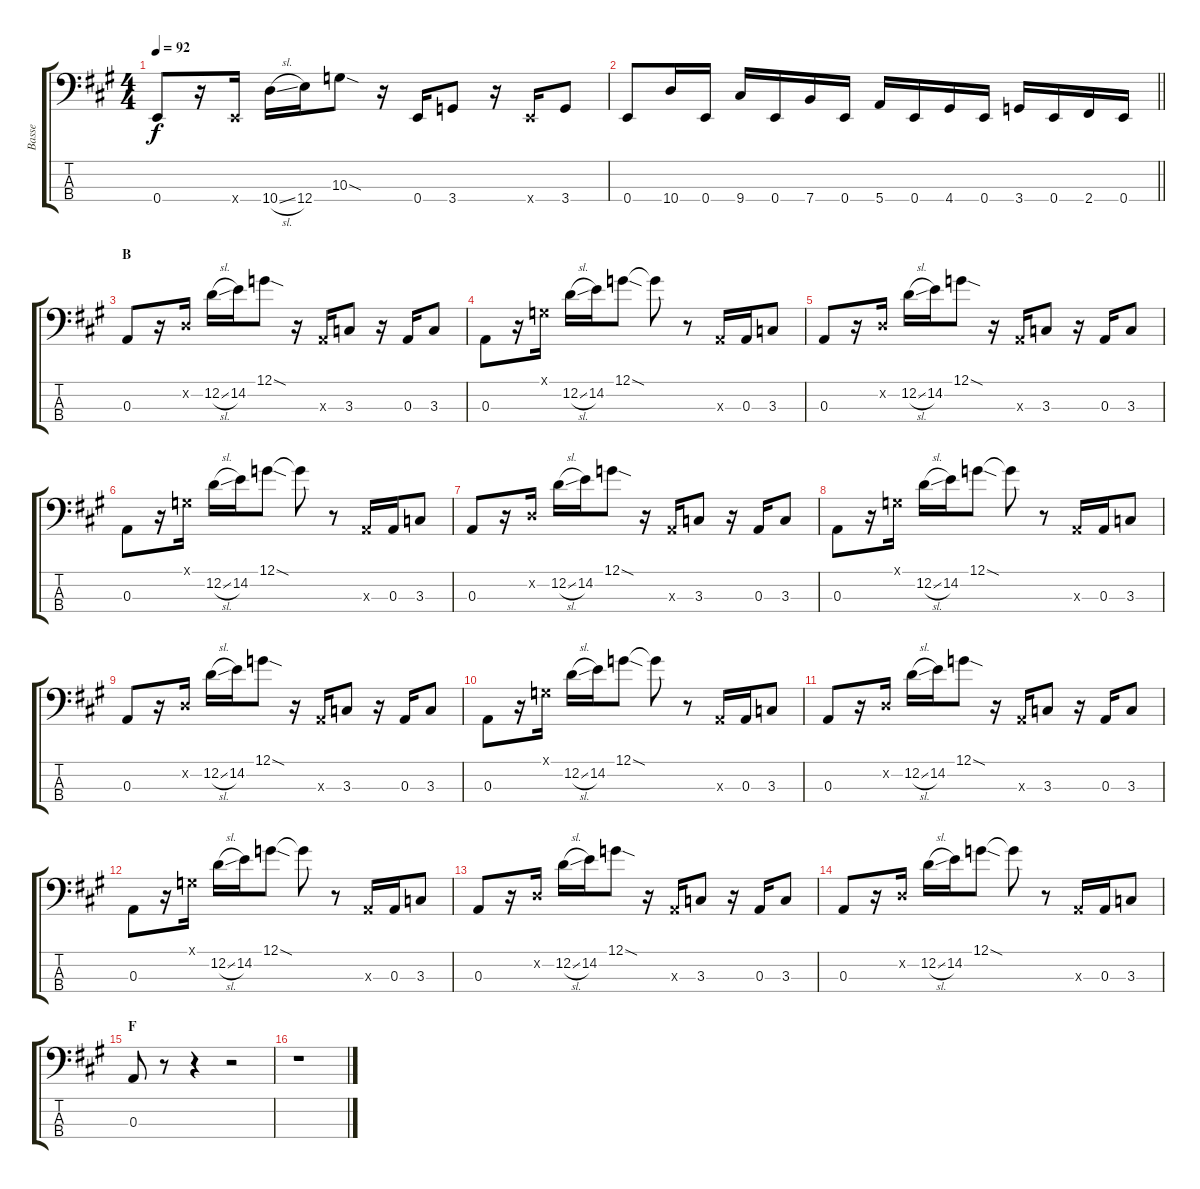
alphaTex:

\track ("Basse" "Basse") {instrument slapbass1}
\staff {score tabs}
\tuning (G2 D2 A1 E1) {hide}
\ts (4 4)
\tempo 92
\clef f4
\ks a
0.4.8{dy f} r.16 0.4{x}.16 10.4{sl}.16 12.4.16 10.3{sod}.8 r.16 0.4.16 3.4.8 r.16 0.4{x}.16 3.4.8 |
\barLineRight lightlight
0.4.8 10.4.16 0.4.16 9.4.16 0.4.16 7.4.16 0.4.16 5.4.16 0.4.16 4.4.16 0.4.16 3.4.16 0.4.16 2.4.16 0.4.16 |
\section ("" "B")
0.3.8 r.16 0.2{x}.16 12.2{sl}.16 14.2.16 12.1{sod}.8 r.16 0.3{x}.16 3.3.8 r.16 0.3.16 3.3.8 |
0.3.8 r.16 0.1{x}.16 12.2{sl}.16 14.2.16 12.1{sod}.8 12.1{t}.8 r.8 0.3{x}.16 0.3.16 3.3.8 |
0.3.8 r.16 0.2{x}.16 12.2{sl}.16 14.2.16 12.1{sod}.8 r.16 0.3{x}.16 3.3.8 r.16 0.3.16 3.3.8 |
0.3.8 r.16 0.1{x}.16 12.2{sl}.16 14.2.16 12.1{sod}.8 12.1{t}.8 r.8 0.3{x}.16 0.3.16 3.3.8 |
0.3.8 r.16 0.2{x}.16 12.2{sl}.16 14.2.16 12.1{sod}.8 r.16 0.3{x}.16 3.3.8 r.16 0.3.16 3.3.8 |
0.3.8 r.16 0.1{x}.16 12.2{sl}.16 14.2.16 12.1{sod}.8 12.1{t}.8 r.8 0.3{x}.16 0.3.16 3.3.8 |
0.3.8 r.16 0.2{x}.16 12.2{sl}.16 14.2.16 12.1{sod}.8 r.16 0.3{x}.16 3.3.8 r.16 0.3.16 3.3.8 |
0.3.8 r.16 0.1{x}.16 12.2{sl}.16 14.2.16 12.1{sod}.8 12.1{t}.8 r.8 0.3{x}.16 0.3.16 3.3.8 |
0.3.8 r.16 0.2{x}.16 12.2{sl}.16 14.2.16 12.1{sod}.8 r.16 0.3{x}.16 3.3.8 r.16 0.3.16 3.3.8 |
0.3.8 r.16 0.1{x}.16 12.2{sl}.16 14.2.16 12.1{sod}.8 12.1{t}.8 r.8 0.3{x}.16 0.3.16 3.3.8 |
0.3.8 r.16 0.2{x}.16 12.2{sl}.16 14.2.16 12.1{sod}.8 r.16 0.3{x}.16 3.3.8 r.16 0.3.16 3.3.8 |
0.3.8 r.16 0.2{x}.16 12.2{sl}.16 14.2.16 12.1{sod}.8 12.1{t}.8 r.8 0.3{x}.16 0.3.16 3.3.8 |
\section ("" "F")
0.3.8 r.8 r.4 r.2 |
r.1
